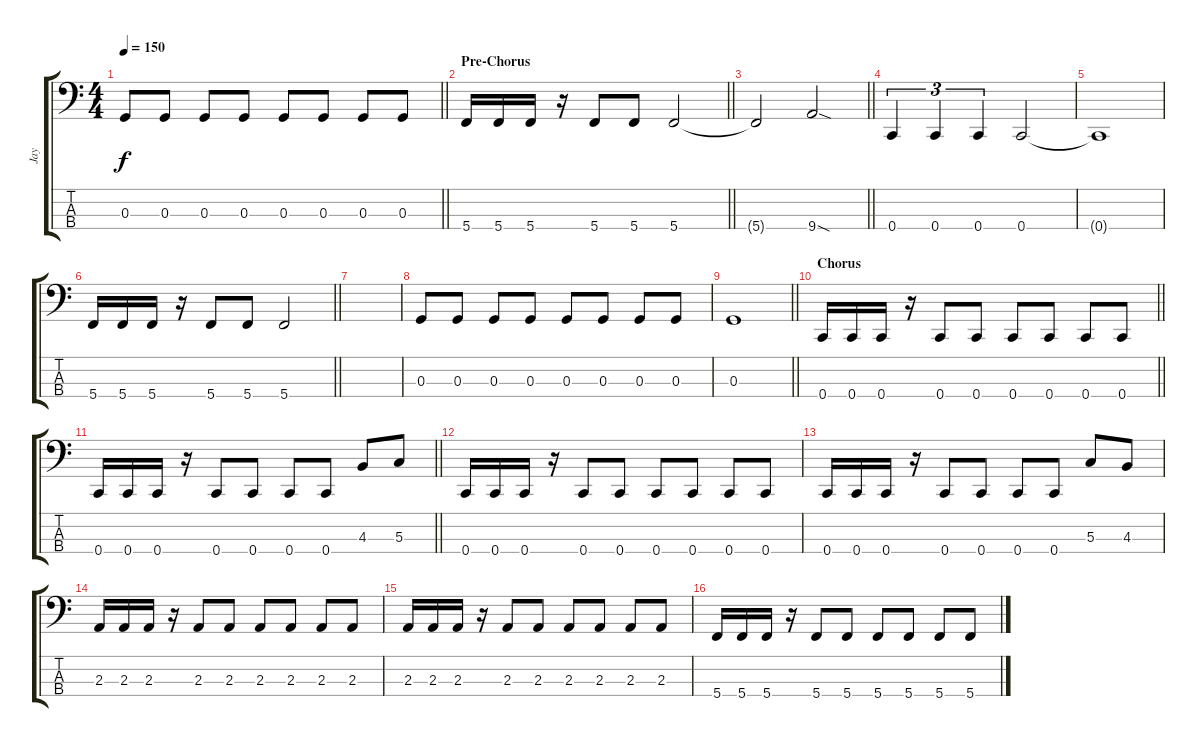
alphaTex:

\track ("Jay" "Jay") {instrument electricbassfinger}
\staff {score tabs}
\tuning (F2 C2 G1 C1) {hide}
\ts (4 4)
\tempo 150
\clef f4
\barLineRight lightlight
\ks c
0.3.8{dy f} 0.3.8 0.3.8 0.3.8 0.3.8 0.3.8 0.3.8 0.3.8 |
\section ("" "Pre-Chorus")
\barLineRight lightlight
5.4.16 5.4.16 5.4.16 r.16 5.4.8 5.4.8 5.4.2 |
\barLineRight lightlight
5.4{t}.2 9.4{sod}.2 |
0.4.4{tu (3 2)} 0.4.4{tu (3 2)} 0.4.4{tu (3 2)} 0.4.2 |
0.4{t}.1 |
\barLineRight lightlight
5.4.16 5.4.16 5.4.16 r.16 5.4.8 5.4.8 5.4.2 |
|
0.3.8 0.3.8 0.3.8 0.3.8 0.3.8 0.3.8 0.3.8 0.3.8 |
\barLineRight lightlight
0.3.1 |
\section ("" "Chorus")
\barLineRight lightlight
0.4.16 0.4.16 0.4.16 r.16 0.4.8 0.4.8 0.4.8 0.4.8 0.4.8 0.4.8 |
\barLineRight lightlight
0.4.16 0.4.16 0.4.16 r.16 0.4.8 0.4.8 0.4.8 0.4.8 4.3.8 5.3.8 |
0.4.16 0.4.16 0.4.16 r.16 0.4.8 0.4.8 0.4.8 0.4.8 0.4.8 0.4.8 |
0.4.16 0.4.16 0.4.16 r.16 0.4.8 0.4.8 0.4.8 0.4.8 5.3.8 4.3.8 |
2.3.16 2.3.16 2.3.16 r.16 2.3.8 2.3.8 2.3.8 2.3.8 2.3.8 2.3.8 |
2.3.16 2.3.16 2.3.16 r.16 2.3.8 2.3.8 2.3.8 2.3.8 2.3.8 2.3.8 |
5.4.16 5.4.16 5.4.16 r.16 5.4.8 5.4.8 5.4.8 5.4.8 5.4.8 5.4.8
